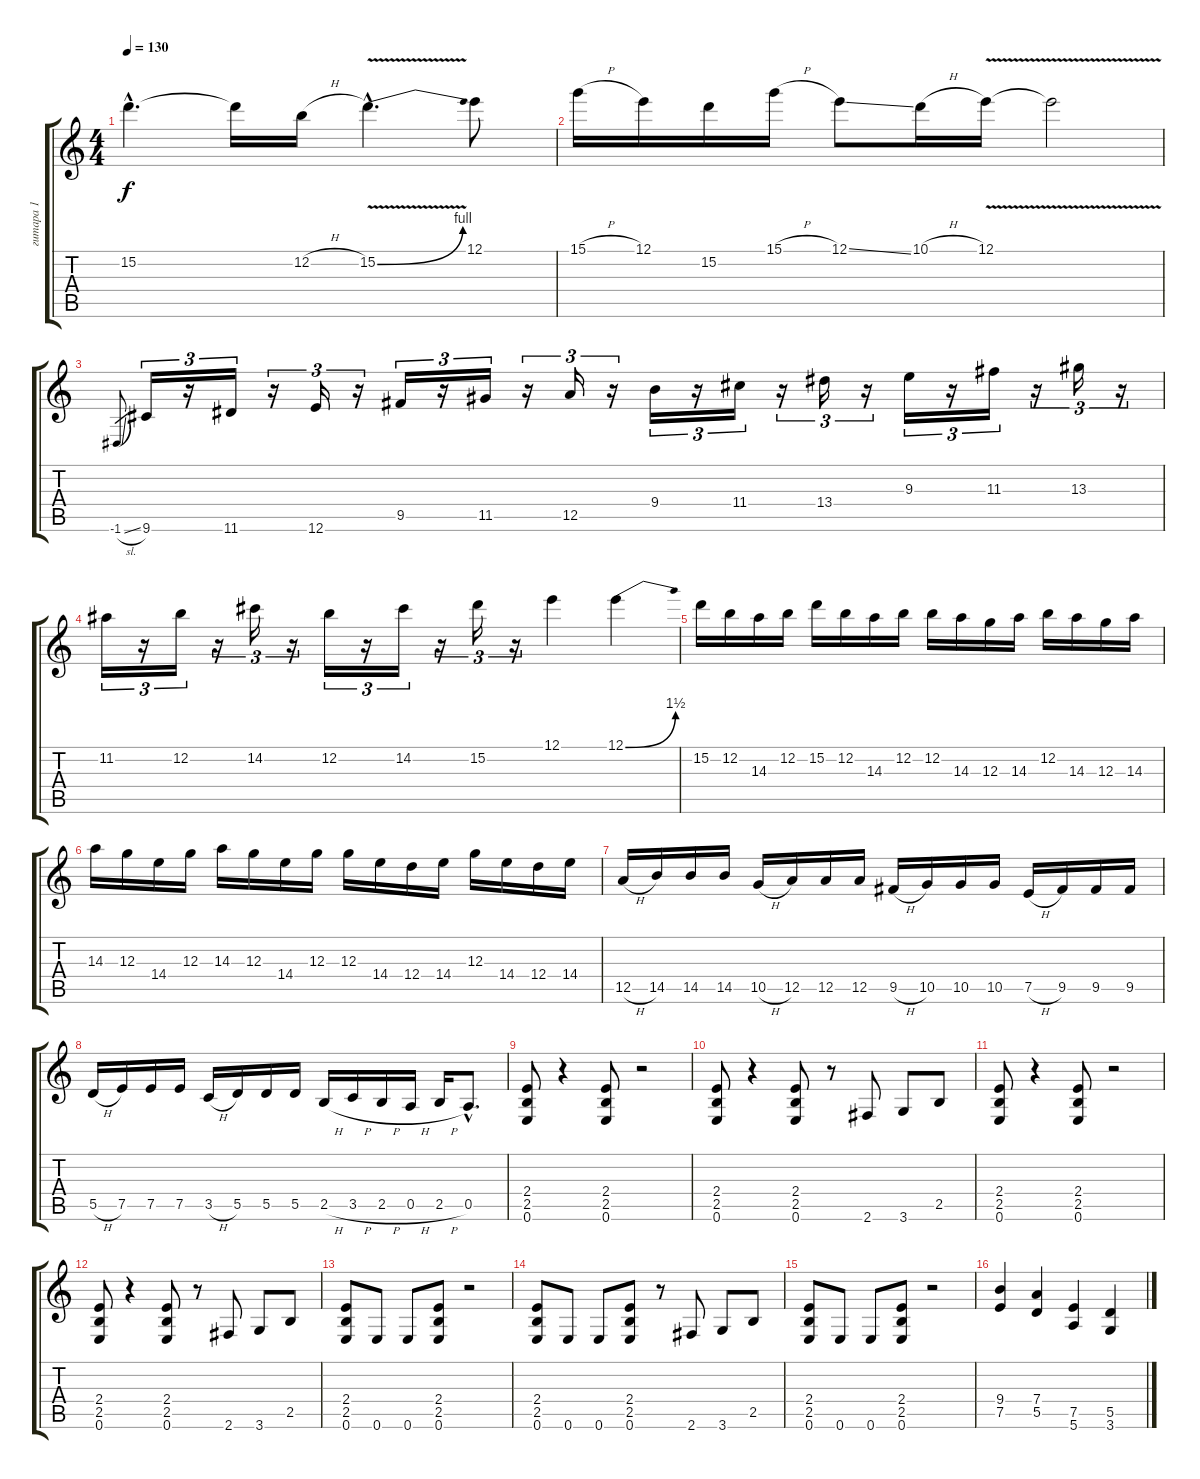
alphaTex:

\track ("гитара 1" "гитара 1") {instrument distortionguitar}
\staff {score tabs}
\tuning (E4 B3 G3 D3 A2 E2) {hide}
\ts (4 4)
\tempo 130
\clef g2
\ks c
15.2{hac t}.4{d dy f} 15.2{t}.16 12.2{h}.16 15.2{be (bend 0 0 60 4) v hac}.4{d} 12.1.8 |
15.1{h}.16 12.1.16 15.2.16 15.1{h}.16 12.1{ss}.8 10.1{h}.16 12.1{v}.16 12.1{v t}.2 |
-1.6{sl}.8{gr} 9.6.16{tu (3 2)} r.16{tu (3 2)} 11.6.16{tu (3 2)} r.16{tu (3 2)} 12.6.16{tu (3 2)} r.16{tu (3 2)} 9.5.16{tu (3 2)} r.16{tu (3 2)} 11.5.16{tu (3 2)} r.16{tu (3 2)} 12.5.16{tu (3 2)} r.16{tu (3 2)} 9.4.16{tu (3 2)} r.16{tu (3 2)} 11.4.16{tu (3 2)} r.16{tu (3 2)} 13.4.16{tu (3 2)} r.16{tu (3 2)} 9.3.16{tu (3 2)} r.16{tu (3 2)} 11.3.16{tu (3 2)} r.16{tu (3 2)} 13.3.16{tu (3 2)} r.16{tu (3 2)} |
11.2.16{tu (3 2)} r.16{tu (3 2)} 12.2.16{tu (3 2)} r.16{tu (3 2)} 14.2.16{tu (3 2)} r.16{tu (3 2)} 12.2.16{tu (3 2)} r.16{tu (3 2)} 14.2.16{tu (3 2)} r.16{tu (3 2)} 15.2.16{tu (3 2)} r.16{tu (3 2)} 12.1.4 12.1{be (bend 0 0 60 6)}.4 |
15.2.16 12.2.16 14.3.16 12.2.16 15.2.16 12.2.16 14.3.16 12.2.16 12.2.16 14.3.16 12.3.16 14.3.16 12.2.16 14.3.16 12.3.16 14.3.16 |
14.3.16 12.3.16 14.4.16 12.3.16 14.3.16 12.3.16 14.4.16 12.3.16 12.3.16 14.4.16 12.4.16 14.4.16 12.3.16 14.4.16 12.4.16 14.4.16 |
12.5{h}.16 14.5.16 14.5.16 14.5.16 10.5{h}.16 12.5.16 12.5.16 12.5.16 9.5{h}.16 10.5.16 10.5.16 10.5.16 7.5{h}.16 9.5.16 9.5.16 9.5.16 |
5.5{h}.16 7.5.16 7.5.16 7.5.16 3.5{h}.16 5.5.16 5.5.16 5.5.16 2.5{h}.16 3.5{h}.16 2.5{h}.16 0.5{h}.16 2.5{h}.16 0.5{hac}.8{d} |
(2.4 2.5 0.6).8{volume 13} r.4 (2.4 2.5 0.6).8 r.2 |
(2.4 2.5 0.6).8 r.4 (2.4 2.5 0.6).8 r.8 2.6.8 3.6.8 2.5.8 |
(2.4 2.5 0.6).8 r.4 (2.4 2.5 0.6).8 r.2 |
(2.4 2.5 0.6).8 r.4 (2.4 2.5 0.6).8 r.8 2.6.8 3.6.8 2.5.8 |
(2.4 2.5 0.6).8 0.6.8 0.6.8 (2.4 2.5 0.6).8 r.2 |
(2.4 2.5 0.6).8 0.6.8 0.6.8 (2.4 2.5 0.6).8 r.8 2.6.8 3.6.8 2.5.8 |
(2.4 2.5 0.6).8 0.6.8 0.6.8 (2.4 2.5 0.6).8 r.2 |
(9.4 7.5).4{volume 12} (7.4 5.5).4 (7.5 5.6).4 (5.5 3.6).4
